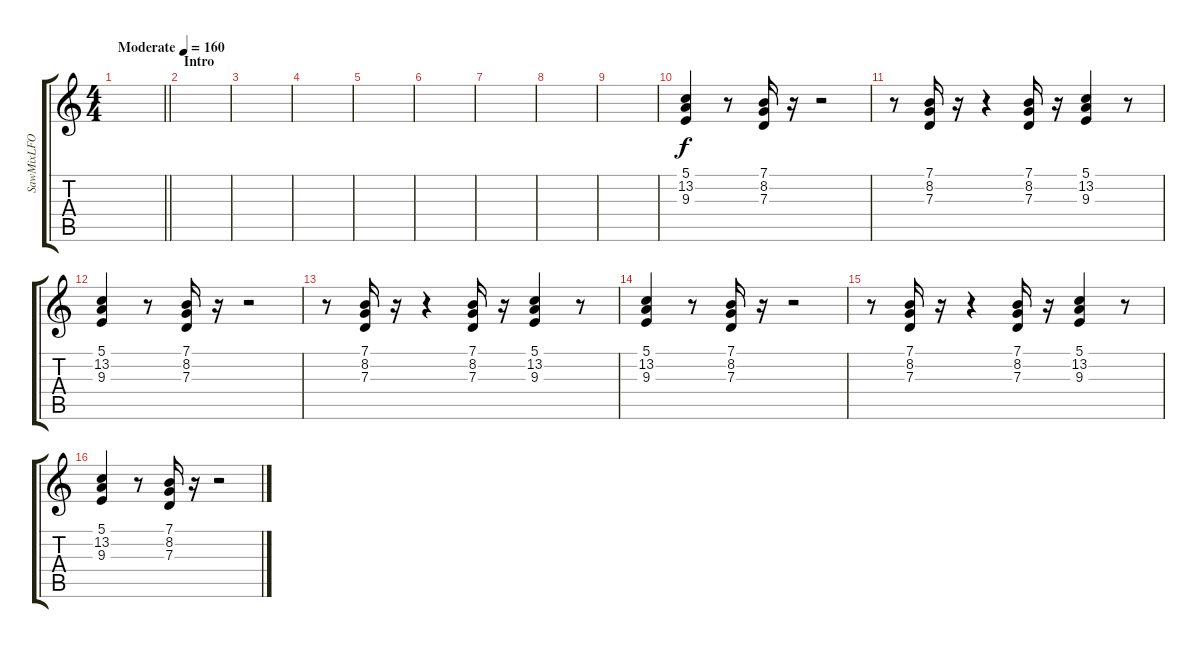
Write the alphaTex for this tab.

\track ("SawMixLFO" "SawMixLFO") {instrument lead2sawtooth}
\staff {score tabs}
\tuning (E4 B3 G3 D3 A2 E2) {hide}
\ts (4 4)
\tempo (160 "Moderate")
\clef g2
\barLineRight lightlight
\ks c
|
\section ("" "Intro")
|
|
|
|
|
|
|
|
(5.1 13.2 9.3).4 r.8 (7.1 8.2 7.3).16 r.16 r.2 |
r.8 (7.1 8.2 7.3).16 r.16 r.4 (7.1 8.2 7.3).16 r.16 (5.1 13.2 9.3).4 r.8 |
(5.1 13.2 9.3).4 r.8 (7.1 8.2 7.3).16 r.16 r.2 |
r.8 (7.1 8.2 7.3).16 r.16 r.4 (7.1 8.2 7.3).16 r.16 (5.1 13.2 9.3).4 r.8 |
(5.1 13.2 9.3).4 r.8 (7.1 8.2 7.3).16 r.16 r.2 |
r.8 (7.1 8.2 7.3).16 r.16 r.4 (7.1 8.2 7.3).16 r.16 (5.1 13.2 9.3).4 r.8 |
(5.1 13.2 9.3).4 r.8 (7.1 8.2 7.3).16 r.16 r.2
